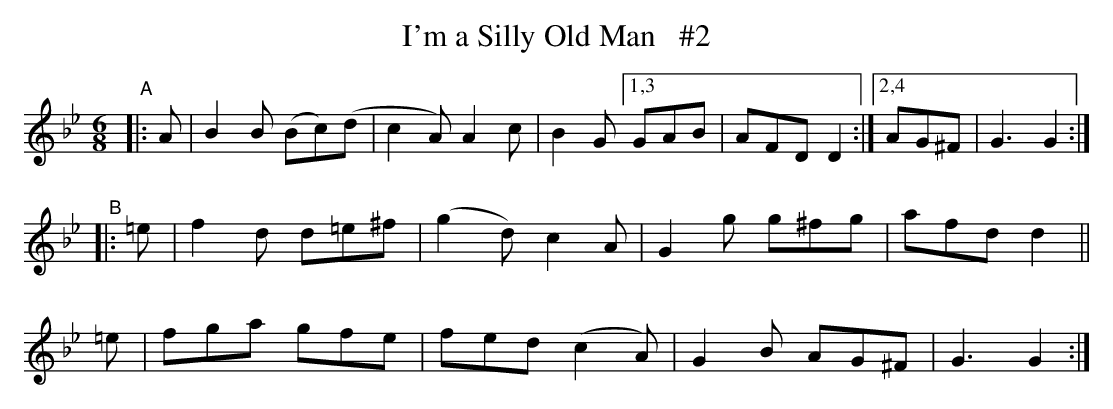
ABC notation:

X:1
T: I'm a Silly Old Man   #2
M: 6/8
L: 1/8
K: Gm
"^A"|:\
A | B2B (Bc)(d | c2A) A2c | B2G [1,3 GAB | AFD D2 :|[2,4 AG^F | G3 G2 :|
"^B"|:\
=e | f2d d=e^f | (g2d) c2A | G2g g^fg | afd d2 ||
=e | fga gfe | fed (c2A) | G2B AG^F | G3 G2 :|
